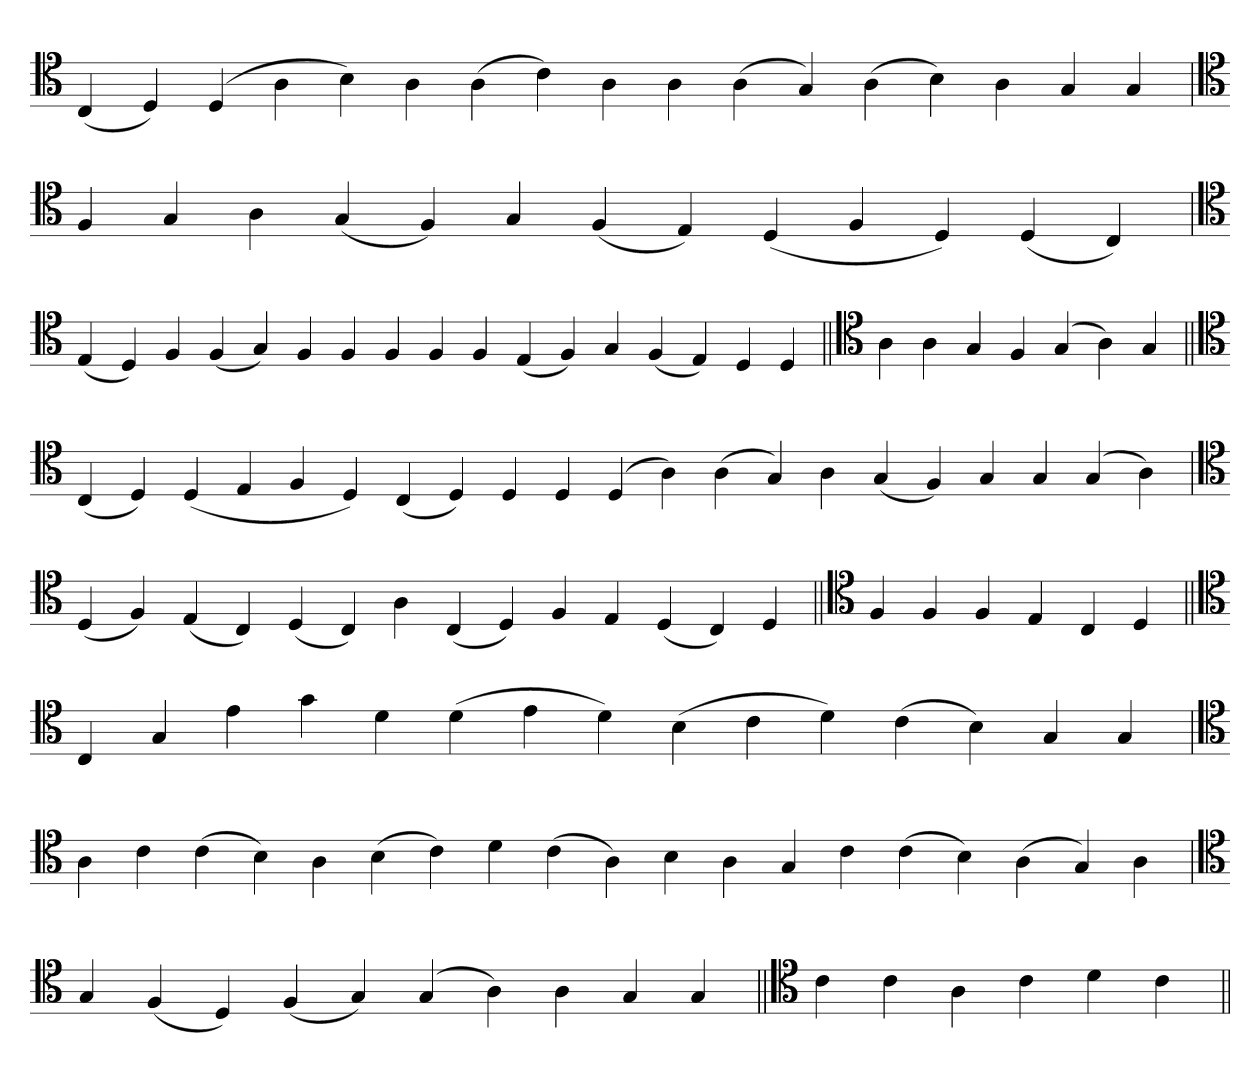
**kern
*part1
*staff1
*clefC4
=
(4C
4D)
(4D
4A
4B)
4A
(4A
4c)
4A
4A
(4A
4G)
(4A
4B)
4A
4G
4G
=`
*clefC4
4F
4G
4A
(4G
4F)
4G
(4F
4E)
(4D
4F
4D)
(4D
4C)
=`
*clefC4
(4E
4D)
4F
(4F
4G)
4F
4F
4F
4F
4F
(4E
4F)
4G
(4F
4E)
4D
4D
=||
*clefC4
4A
4A
4G
4F
(4G
4A)
4G
=||
*clefC4
(4C
4D)
(4D
4E
4F
4D)
(4C
4D)
4D
4D
(4D
4A)
(4A
4G)
4A
(4G
4F)
4G
4G
(4G
4A)
='
*clefC4
(4D
4F)
(4E
4C)
(4D
4C)
4A
(4C
4D)
4F
4E
(4D
4C)
4D
=||
*clefC4
4F
4F
4F
4E
4C
4D
=||
*clefC4
4C
4G
4e
4g
4d
(4d
4e
4d)
(4B
4c
4d)
(4c
4B)
4G
4G
='
*clefC4
4A
4c
(4c
4B)
4A
(4B
4c)
4d
(4c
4A)
4B
4A
4G
4c
(4c
4B)
(4A
4G)
4A
=`
*clefC4
4G
(4F
4D)
(4F
4G)
(4G
4A)
4A
4G
4G
=||
*clefC4
4c
4c
4A
4c
4d
4c
=||
*-
